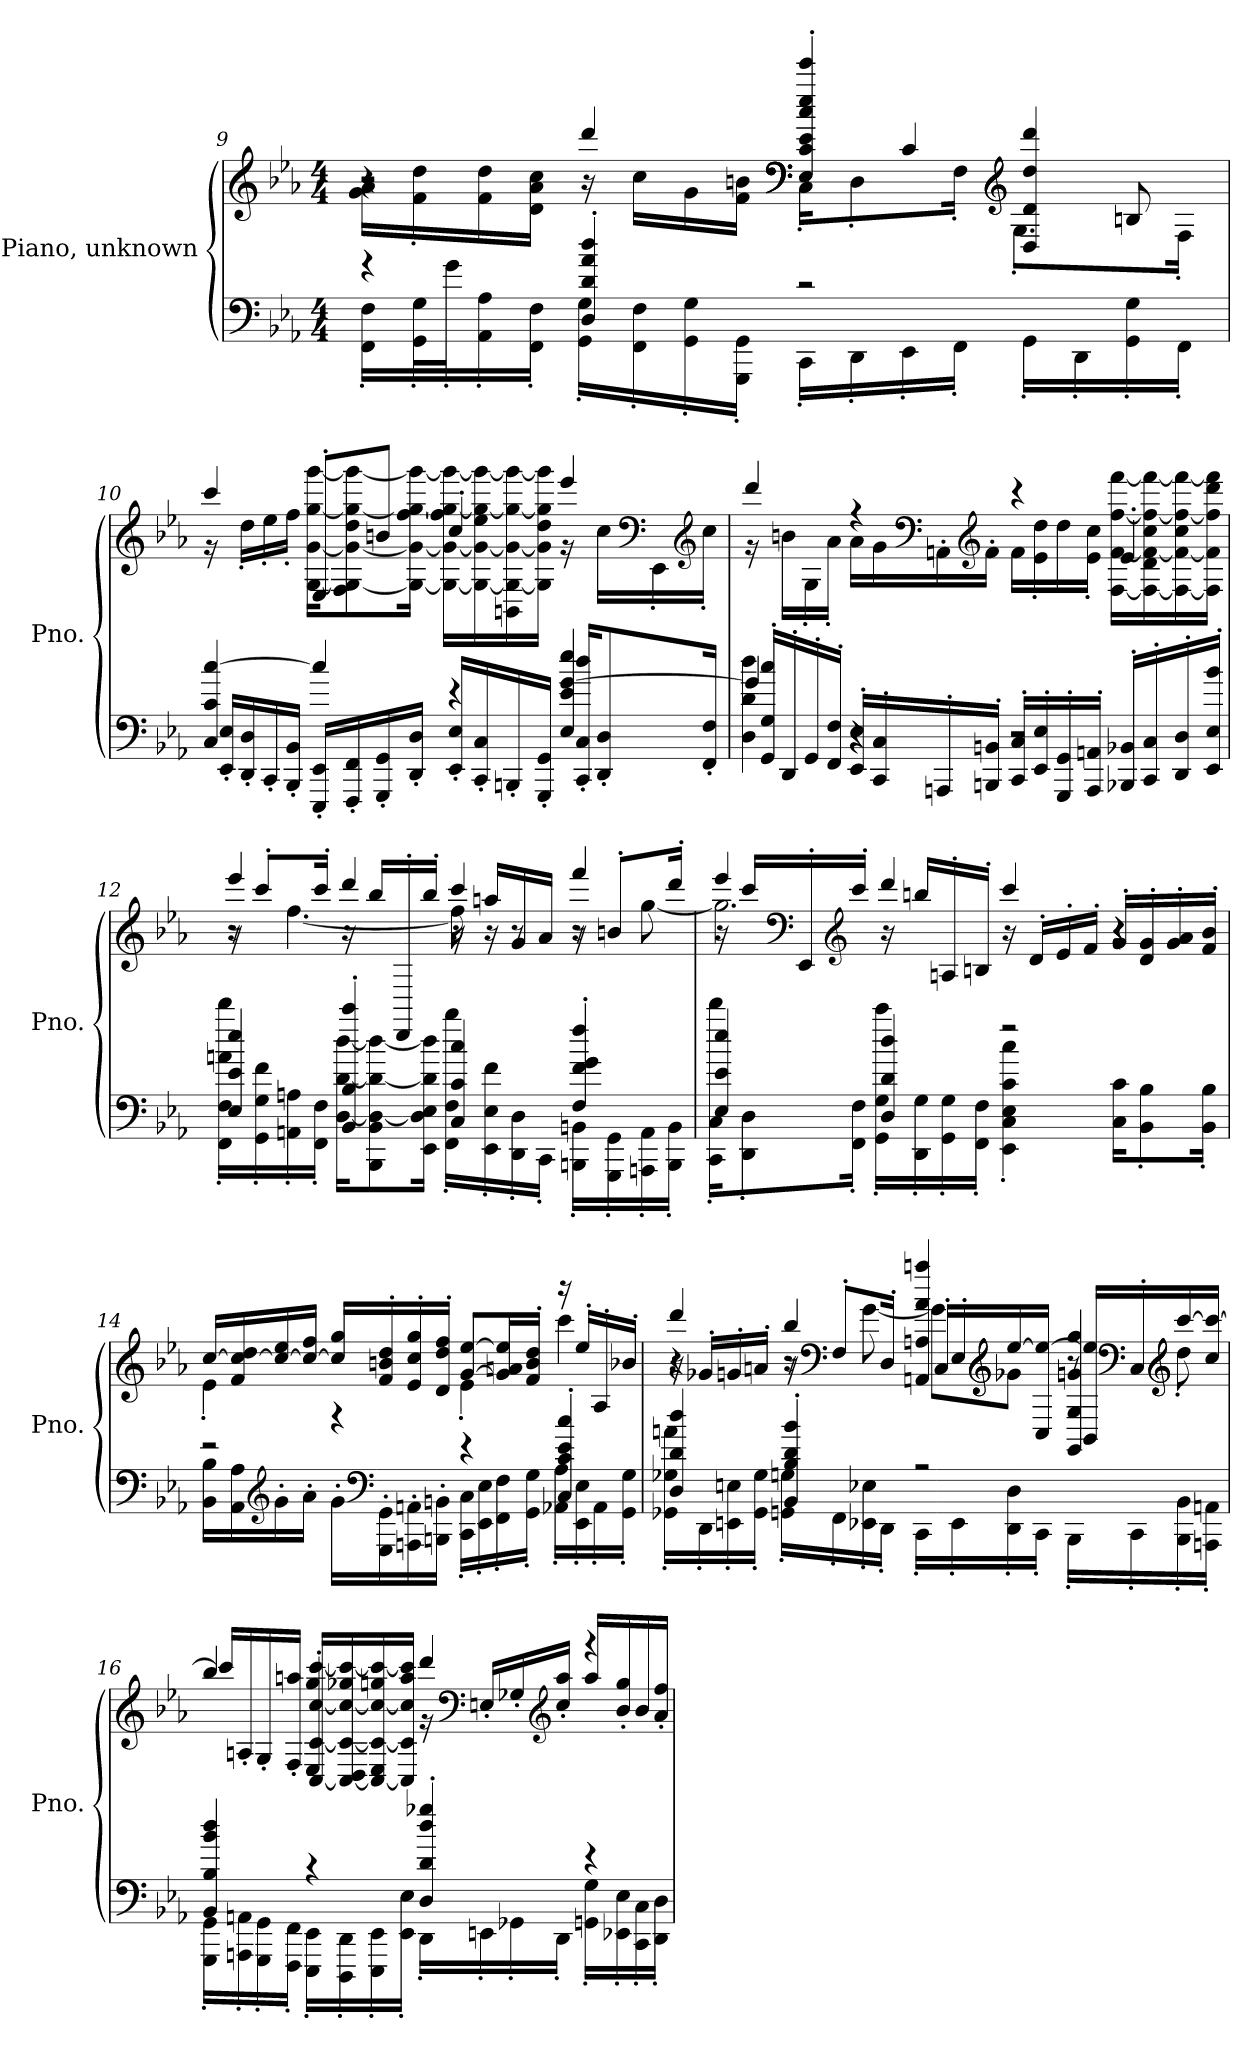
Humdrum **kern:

**kern	**kern
*part1	*part1
*staff2	*staff1
*I"Piano, unknown	*
*I'Pno.	*
!!LO:LB:g=z
*clefF4	*clefG2
*k[b-e-a-]	*k[b-e-a-]
*M4/4	*M4/4
=9	=9
*^	*^
*	*	*	*^
4r	16FF\' 16F\'LL	4r	16g\ 16a-\LL	2r
.	32GG\' 32G\'L	.	16f\' 16dd\'	.
.	32g'\J	.	.	.
.	16AA-\' 16A-\'	.	16f\ 16dd\	.
.	16FF\' 16F\'JJ	.	16d\ 16a-\ 16cc\JJ	.
4D/' 4d/' 4a-/' 4dd/'	16GG\' 16G\'LL	4ddd/	16r	.
.	16FF\' 16F\'	.	16cc\LL	.
.	16GG\' 16G\'	.	16g\	.
.	16GGG\' 16GG\'JJ	.	16f\ 16bn\JJ	.
*	*	*clefF4	*	*
2r	16CC'\LL	4E-/' 4c/' 4e-/' 4cc/' 4ee-/' 4eee-/'	16C'\KL	8r
.	16DD'\	.	8D'\	.
.	16EE-'\	.	.	4c/
.	16FF'\JJ	.	16F'\Jk	.
*	*	*clefG2	*	*
.	16GG'\LL	4D/ 4d/ 4dd/ 4ddd/	8.G'\L	.
.	16DD'\	.	.	.
.	16GG\' 16G\'	.	.	8Bn/
.	16FF'\JJ	.	16F'\Jk	.
*	*	*	*v	*v
!!LO:PB:g=z
=10	=10	=10	=10
4C/ 4c/ [4cc/	16EE-/' 16E-/'LL	4ccc/	16r
.	16DD/' 16D/'	.	16dd'\LL
.	16CC'/	.	16ee-'\
.	16BBB-/' 16BB-/'JJ	.	16ff'\JJ
4cc/]	16EEE-/' 16EE-/'LL	8E-'/L	[16G\ [16g\ [16gg\ [16ggg\KL
.	16FFF/' 16FF/'	.	8F\ 8G\_ 8g\_ 8dd\ 8gg\_ 8ggg\_
.	16GGG/' 16GG/'	8bn/J	.
.	16DD/' 16D/'JJ	.	16G\_ 16g\_ 16ff\ 16gg\_ 16ggg\_Jk
4r	16EE-/' 16E-/'LL	4cc'/	16G\_ 16g\_ 16ff\ 16gg\_ 16ggg\_LL
.	16CC/' 16C/'	.	16G\_ 16g\_ 16ee-\ 16gg\_ 16ggg\_
.	16BBBn'/	.	16BBn\ 16G\_ 16g\_ 16gg\_ 16ggg\_
.	16GGG/' 16GG/'JJ	.	16G\] 16g\] 16dd\ 16gg\] 16ggg\]JJ
4E-/ 4e-/ [4g/ 4ee-/	16CC/' 16C/' 16dd/'KL	4eee-/	16r
.	8DD/' 8D/'	.	16cc\LL
*	*	*clefF4	*
.	.	.	16EE-'\
*	*	*clefG2	*
.	16FF/' 16F/'Jk	.	16cc'\JJ
!!LO:LB:g=z	!!
=11	=11	=11	=11
*	*^	*	*
4g/]	4D\ 4d\ 4dd\	16GG/' 16G/' 16cc/'LL	4ddd/	16r
.	.	16DD'/	.	16bn\LL
.	.	16GG'/	.	16G'\
.	.	16FF/' 16F/'JJ	.	16a-'\JJ
4r	4r	16EE-/' 16E-/'LL	4r	16a-\LL
.	.	16CC/' 16C/'	.	16g\
*	*	*	*clefF4	*
.	.	16AAAn'/	.	16AAn'\
*	*	*	*clefG2	*
.	.	16BBBn/' 16BBn/'JJ	.	16f'\JJ
2r	2r	16CC/' 16C/'LL	4r	16f\LL
.	.	16EE-/' 16E-/'	.	16e-\' 16dd\'
.	.	16GGG/' 16GG/'	.	16dd\
.	.	16AAA/' 16AAn/'JJ	.	16e-\' 16cc\'JJ
.	.	16BBB-X/' 16BB-X/'LL	4e-'/	[16F\ [16f\ [16ff\ [16fff\LL
.	.	16CC/' 16C/'	.	16F\_ 16d\ 16f\_ 16cc\ 16ff\_ 16fff\_
.	.	16DD/' 16D/'	.	16F\_ 16f\_ 16cc\ 16ff\_ 16fff\_
.	.	16EE-/' 16E-/' 16b-/'JJ	.	16F\] 16f\] 16ff\] 16ddd\ 16fff\]JJ
*	*v	*v	*	*
!!LO:LB:g=z
=12	=12	=12	=12
*	*	*	*^
4E-/ 4e-/ 4ee-/	16FF\' 16F\' 16an\' 16ddd\'LL	4eee-/	8r	16r
.	16GG\' 16G\' 16f\'	.	.	8ccc'/L
.	16AAn\' 16An\'	.	[4.ff\	.
.	16FF\' 16F\'JJ	.	.	16ccc'/Jk
4BB-/' 4B-/' 4ccc/'	[16D\ [16d\ [16dd\KL	4ddd/	.	16r
.	8BBB-\ 8BB-\ 8D\_ 8d\_ 8dd\_	.	.	16bb-/LL
.	.	.	.	16DD'/
.	16EE-\ 16D\] 16E-\ 16d\] 16dd\]Jk	.	.	16bb-'/JJ
4C/ 4c/ 4cc/	16FF\' 16F\' 16bb-\'LL	4ccc/	16ff\]	16r
.	16EE-\' 16E-\' 16f\'	.	16r	16aan/LL
.	16DD\' 16D\'	.	8r	16g/
.	16CC'\JJ	.	.	16a-/JJ
4F/' 4f/' 4g/' 4ff/'	16BBBn\' 16BBn\'LL	4fff/	8r	16r
.	16GGG\' 16GG\'	.	.	8bn'/L
.	16AAAn\' 16AA\'	.	[8gg\	.
.	16BBB\' 16BB\'JJ	.	.	16ddd'/Jk
!!LO:LB:g=z	!!	!!
=13	=13	=13	=13	=13
4E-/ 4e-/ 4ee-/	16CC\' 16C\' 16ddd\'KL	4eee-/	2.gg\]	16r
.	8DD\' 8D\'	.	.	16ccc/LL
*	*	*clefF4	*	*
.	.	.	.	16EE-'/
*	*	*clefG2	*	*
.	16FF\' 16F\'Jk	.	.	16ccc'/JJ
4D/ 4d/ 4dd/	16GG\' 16G\' 16ccc\'LL	4ddd/	.	16r
.	16DD\' 16G\'	.	.	16bbn/LL
.	16GG\' 16G\'	.	.	16An'/
.	16FF\' 16F\'JJ	.	.	16Bn'/JJ
2r	4EE-\' 4C\' 4E-\' 4c\' 4cc\'	4ccc/	.	16r
.	.	.	.	16d'/LL
.	.	.	.	16e-'/
.	.	.	.	16f'/JJ
.	16C\ 16c\KL	4r	4r	16g'/LL
.	8BB-\' 8B-\'	.	.	16d/' 16g/'
.	.	.	.	16g/' 16a-/'
.	16BB-\' 16B-\'Jk	.	.	16f/' 16b-/'JJ
*	*	*	*v	*v
!!LO:LB:g=z
=14	=14	=14	=14
2r	16BB-\ 16B-\LL	[16cc/LL	4e-'\
.	16AA-\ 16A-\	16f/ 16cc/_ 16dd/	.
*clefG2	*	*	*
.	16g'\	16cc/_ 16ee-/	.
.	16a-'\JJ	16cc/_ 16ff/JJ	.
.	16g'\LL	16cc/] 16gg/LL	4r
*clefF4	*	*	*
.	16GGG\' 16GG\'	16f/' 16bn/' 16dd/'	.
.	16AAAn\' 16AAn\'	16e-/' 16cc/' 16gg/'	.
.	16BBBn\' 16BBn\'JJ	16d/' 16dd/' 16ff/'JJ	.
4r	16CC\' 16C\'LL	[8g/ [8ee-/L	4e-'\
.	16EE-\' 16E-\'	.	.
.	16FF\' 16F\'	16g/] 16an/ 16ee-/]L	.
.	16GG\' 16G\'JJ	16f/' 16b/' 16dd/'JJ	.
4C/' 4c/' 4e-/' 4cc/'	16AA-X\' 16A-\'LL	16r	4ccc\
.	16EE-\' 16E-\'	16ee-'/LL	.
.	16AA-'\	16A-'/	.
.	16GG\' 16G\'JJ	16b-X'/JJ	.
!!LO:LB:g=z
=15	=15	=15	=15
*	*	*	*^
4D/ 4d/ 4dd/	16GG-X\' 16G-X\' 16an\'LL	4ddd/	4r	16r
.	16DD'\	.	.	16g-X'/LL
.	16EEn\' 16En\'	.	.	16gn'/
.	16GG-\' 16G-\'JJ	.	.	16an'/JJ
4BB-/' 4B-/' 4d/' 4b-/'	16GGn\' 16Gn\'LL	4bb-/	8r	16r
*	*	*clefF4	*	*
.	16FF'\	.	.	8F'/L
.	16EE-X\' 16E-X\'	.	[8g\	.
.	16DD'\JJ	.	.	16D'/Jk
2r	16CC'\LL	4AAn/ 4An/ 4a/ 4aan/	8g\L]	16C'/LL
.	16EE-'\	.	.	16E-'/
*	*	*clefG2	*	*
.	16DD\' 16D\'	.	8g-X\J	[16ee-/
.	16CC'\JJ	.	.	16C/ 16ee-/_JJ
.	16BBB-'\LL	4GG/ 4G/ 4gn/ 4gg/	8r	16BB-/ 16ee-/]LL
*	*	*clefF4	*	*
.	16CC'\	.	.	16C'/
*	*	*clefG2	*	*
.	16BBB-\' 16BB-\'	.	8dd'\	[16ccc/
.	16AAAn\' 16AAn\'JJ	.	.	16cc/ 16ccc/_JJ
*	*	*	*v	*v
!!LO:PB:g=z
=16	=16	=16	=16
4BB-/ 4B-/ 4b-/ 4dd/	16GGG\' 16GG\'LL	4bb-/	16ccc/LL]
.	16AAAn\' 16AAn\'	.	16An'/
.	16GGG\' 16GG\'	.	16G'/
.	16FFF\' 16FF\'JJ	.	16F/' 16aan/'JJ
4r	16EEE-\' 16EE-\'LL	4E-/' 4gg/'	[16C/ [16c/ [16cc/ [16ccc/LL
.	16DDD\' 16DD\'	.	16C/_ 16D/ 16c/_ 16cc/_ 16gg-X/ 16ccc/_
.	16EEE-\' 16EE-\'	.	16C/_ 16E-/ 16c/_ 16cc/_ 16ggn/ 16ccc/_
.	16EE-\' 16E-\'JJ	.	16C/] 16c/] 16cc/] 16aa/ 16ccc/]JJ
4D/' 4d/' 4dd/' 4gg-X/'	16DD'\LL	4ddd/	16r
*	*	*clefF4	*
.	16EEn'\	.	16En'/LL
.	16GG-X'\	.	16G-X'/
*	*	*clefG2	*
.	16DD'\JJ	.	16cc/' 16aa/'JJ
4r	16GGn\' 16G\'LL	4r	16aa/LL
.	16EE-X\' 16E-\'	.	16b-/' 16gg/'
.	16CC\' 16C\'	.	16b-/
.	16DD\' 16D\'JJ	.	16a-/' 16ff/'JJ
*v	*v	*	*
*	*v	*v
=	=
*-	*-
